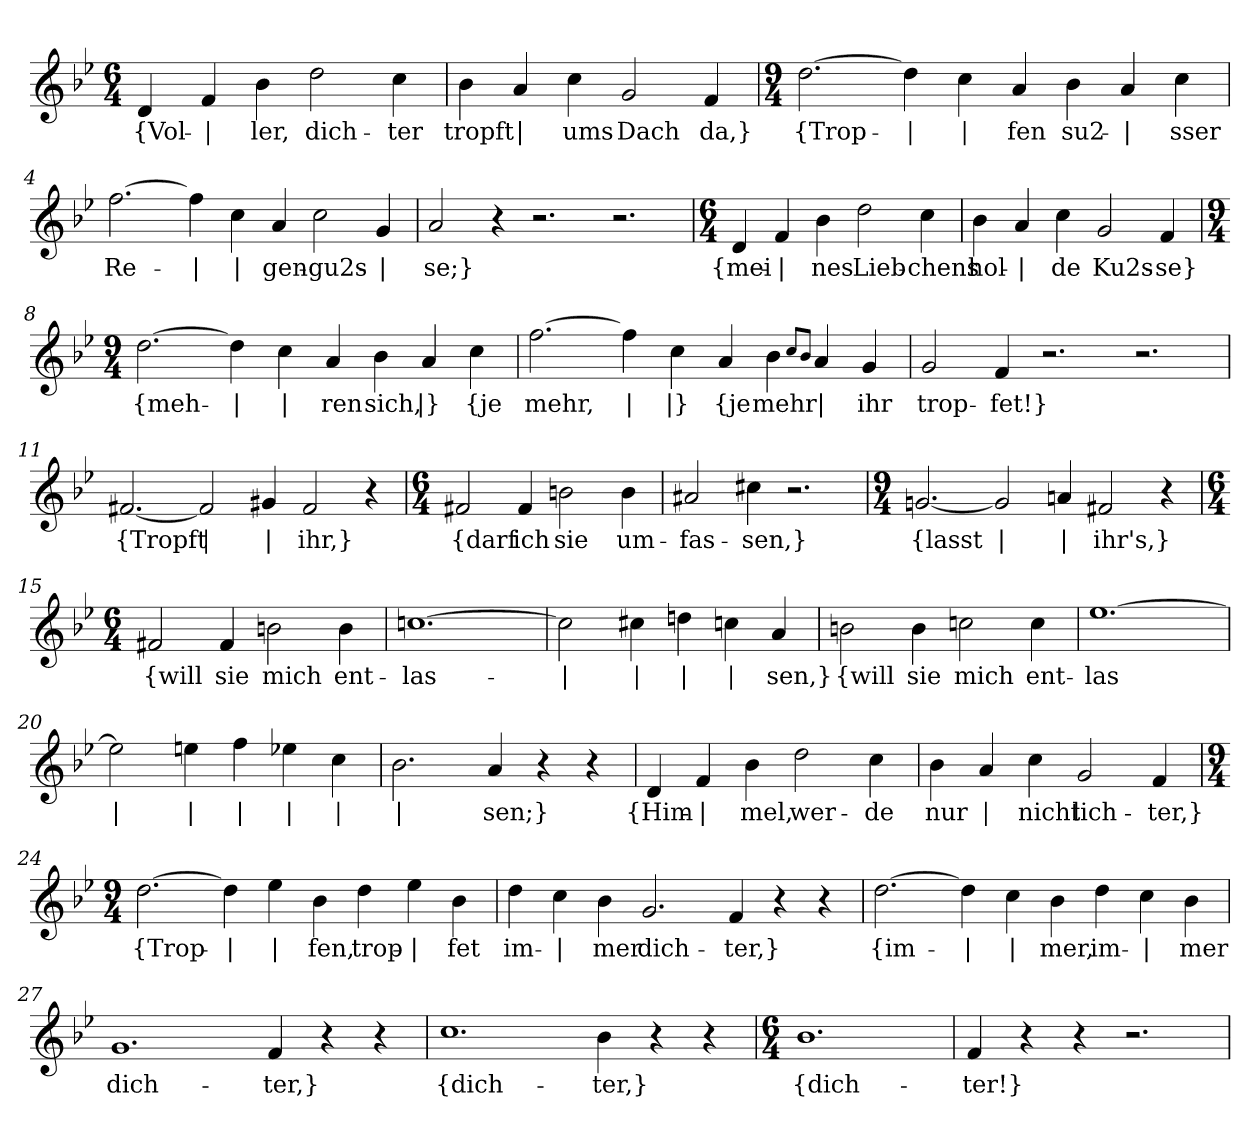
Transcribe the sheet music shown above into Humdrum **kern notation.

**kern	**text
*part1	*part1
*staff1	*staff1
*clefG2	*
*k[b-e-]	*
*M6/4	*
=1	=1
!	!LO:LY:b
4d/	{Vol-
!	!LO:LY:b
4f/	|
!	!LO:LY:b
4b-\	-ler,
!	!LO:LY:b
2dd\	dich-
!	!LO:LY:b
4cc\	-ter
=2	=2
!	!LO:LY:b
4b-\	tropft
!	!LO:LY:b
4a/	|
!	!LO:LY:b
4cc\	ums
!	!LO:LY:b
2g/	Dach
!	!LO:LY:b
4f/	da,}
=3	=3
*M9/4	*
!	!LO:LY:b
[2.dd\	{Trop-
!	!LO:LY:b
4dd\]	|
!	!LO:LY:b
4cc\	|
!	!LO:LY:b
4a/	-fen
!	!LO:LY:b
4b-\	su2-
!	!LO:LY:b
4a/	|
!	!LO:LY:b
4cc\	-sser
!!LO:LB:g=z
=4	=4
!	!LO:LY:b
[2.ff\	Re-
!	!LO:LY:b
4ff\]	|
!	!LO:LY:b
4cc\	|
!	!LO:LY:b
4a/	-gen-
!	!LO:LY:b
2cc\	-gu2s-
!	!LO:LY:b
4g/	|
=5	=5
!	!LO:LY:b
2a/	-se;}
4r	.
2.r	.
2.r	.
=6	=6
*M6/4	*
!	!LO:LY:b
4d/	{mei-
!	!LO:LY:b
4f/	|
!	!LO:LY:b
4b-\	-nes
!	!LO:LY:b
2dd\	Lieb-
!	!LO:LY:b
4cc\	-chens
=7	=7
!	!LO:LY:b
4b-\	hol-
!	!LO:LY:b
4a/	|
!	!LO:LY:b
4cc\	-de
!	!LO:LY:b
2g/	Ku2s-
!	!LO:LY:b
4f/	-se}
!!LO:LB:g=z
=8	=8
*M9/4	*
!	!LO:LY:b
[2.dd\	{meh-
!	!LO:LY:b
4dd\]	|
!	!LO:LY:b
4cc\	|
!	!LO:LY:b
4a/	-ren
!	!LO:LY:b
4b-\	sich,
!	!LO:LY:b
4a/	|}
!	!LO:LY:b
4cc\	{je
=9	=9
!	!LO:LY:b
[2.ff\	mehr,
!	!LO:LY:b
4ff\]	|
!	!LO:LY:b
4cc\	|}
!	!LO:LY:b
4a/	{je
!	!LO:LY:b
4b-\	mehr
8qcc/L	.
8qb-/J	.
!	!LO:LY:b
4a/	|
!	!LO:LY:b
4g/	ihr
=10	=10
!	!LO:LY:b
2g/	trop-
!	!LO:LY:b
4f/	-fet!}
2.r	.
2.r	.
!!LO:LB:g=z
=11	=11
!	!LO:LY:b
[2.f#X/	{Tropft
!	!LO:LY:b
2f#/]	|
!	!LO:LY:b
4g#X/	|
!	!LO:LY:b
2f#/	ihr,}
4r	.
=12	=12
*M6/4	*
!	!LO:LY:b
2f#X/	{darf
!	!LO:LY:b
4f#/	ich
!	!LO:LY:b
2bn\	sie
!	!LO:LY:b
4b\	um-
=13	=13
!	!LO:LY:b
2a#X/	-fas-
!	!LO:LY:b
4cc#X\	-sen,}
2.r	.
=14	=14
*M9/4	*
!	!LO:LY:b
[2.gn/	{lasst
!	!LO:LY:b
2g/]	|
!	!LO:LY:b
4an/	|
!	!LO:LY:b
2f#X/	ihr's,}
4r	.
!!LO:LB:g=z
=15	=15
*M6/4	*
!	!LO:LY:b
2f#X/	{will
!	!LO:LY:b
4f#/	sie
!	!LO:LY:b
2bn\	mich
!	!LO:LY:b
4b\	ent-
=16	=16
!	!LO:LY:b
[1.ccn	las-
=17	=17
!	!LO:LY:b
2cc\]	|
!	!LO:LY:b
4cc#X\	|
!	!LO:LY:b
4ddn\	|
!	!LO:LY:b
4ccn\	|
!	!LO:LY:b
4a/	-sen,}
=18	=18
!	!LO:LY:b
2bn\	{will
!	!LO:LY:b
4b\	sie
!	!LO:LY:b
2ccn\	mich
!	!LO:LY:b
4cc\	ent-
=19	=19
!	!LO:LY:b
[1.ee-	-las
=20	=20
!	!LO:LY:b
2ee-\]	|
!	!LO:LY:b
4een\	|
!	!LO:LY:b
4ff\	|
!	!LO:LY:b
4ee-X\	|
!	!LO:LY:b
4cc\	|
!!LO:LB:g=z
=21	=21
!	!LO:LY:b
2.b-\	|
!	!LO:LY:b
4a/	-sen;}
4r	.
4r	.
=22	=22
!	!LO:LY:b
4d/	{Him-
!	!LO:LY:b
4f/	|
!	!LO:LY:b
4b-\	-mel,
!	!LO:LY:b
2dd\	wer-
!	!LO:LY:b
4cc\	-de
=23	=23
!	!LO:LY:b
4b-\	nur
!	!LO:LY:b
4a/	|
!	!LO:LY:b
4cc\	nicht
!	!LO:LY:b
2g/	lich-
!	!LO:LY:b
4f/	-ter,}
=24	=24
*M9/4	*
!	!LO:LY:b
[2.dd\	{Trop-
!	!LO:LY:b
4dd\]	|
!	!LO:LY:b
4ee-\	|
!	!LO:LY:b
4b-\	-fen,
!	!LO:LY:b
4dd\	trop-
!	!LO:LY:b
4ee-\	|
!	!LO:LY:b
4b-\	-fet
!!LO:LB:g=z
=25	=25
!	!LO:LY:b
4dd\	im-
!	!LO:LY:b
4cc\	|
!	!LO:LY:b
4b-\	-mer
!	!LO:LY:b
2.g/	dich-
!	!LO:LY:b
4f/	-ter,}
4r	.
4r	.
=26	=26
!	!LO:LY:b
[2.dd\	{im-
!	!LO:LY:b
4dd\]	|
!	!LO:LY:b
4cc\	|
!	!LO:LY:b
4b-\	-mer,
!	!LO:LY:b
4dd\	im-
!	!LO:LY:b
4cc\	|
!	!LO:LY:b
4b-\	-mer
=27	=27
!	!LO:LY:b
1.g	dich-
!	!LO:LY:b
4f/	-ter,}
4r	.
4r	.
=28	=28
!	!LO:LY:b
1.cc	{dich-
!	!LO:LY:b
4b-\	-ter,}
4r	.
4r	.
!!LO:LB:g=z
=29	=29
*M6/4	*
!	!LO:LY:b
1.b-	{dich-
=30	=30
!	!LO:LY:b
4f/	-ter!}
4r	.
4r	.
2.r	.
=	=
*-	*-
